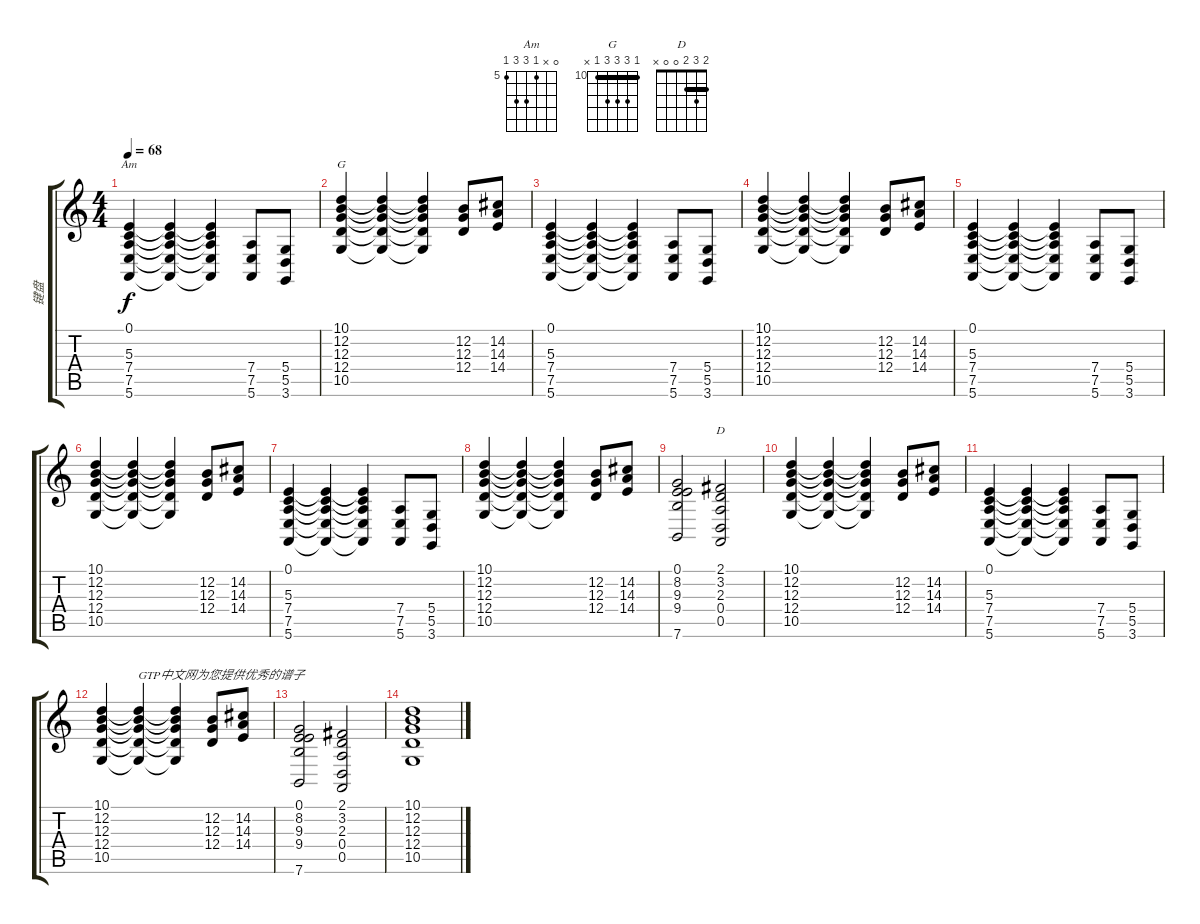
\track ("键盘" "键盘") {instrument synthstrings1}
\staff {score tabs}
\tuning (E4 B3 G3 D3 A2 E2) {hide}
\chord ("Am" 0 x 5 7 7 5) {firstfret 5}
\chord ("G" 10 12 12 12 10 x) {firstfret 10 barre 10}
\chord ("D" 2 3 2 0 0 x) {barre 2}
\ts (4 4)
\tempo 68
\clef g2
\ks c
(0.1 5.3 7.4 7.5 5.6).4{ch "Am" dy f} (0.1{t} 5.3{t} 7.4{t} 7.5{t} 5.6{t}).4 (0.1{t} 5.3{t} 7.4{t} 7.5{t} 5.6{t}).4 (7.4 7.5 5.6).8 (5.4 5.5 3.6).8 |
(10.1 12.2 12.3 12.4 10.5).4{ch "G"} (10.1{t} 12.2{t} 12.3{t} 12.4{t} 10.5{t}).4 (10.1{t} 12.2{t} 12.3{t} 12.4{t} 10.5{t}).4 (12.2 12.3 12.4).8 (14.2 14.3 14.4).8 |
(0.1 5.3 7.4 7.5 5.6).4 (0.1{t} 5.3{t} 7.4{t} 7.5{t} 5.6{t}).4 (0.1{t} 5.3{t} 7.4{t} 7.5{t} 5.6{t}).4 (7.4 7.5 5.6).8 (5.4 5.5 3.6).8 |
(10.1 12.2 12.3 12.4 10.5).4 (10.1{t} 12.2{t} 12.3{t} 12.4{t} 10.5{t}).4 (10.1{t} 12.2{t} 12.3{t} 12.4{t} 10.5{t}).4 (12.2 12.3 12.4).8 (14.2 14.3 14.4).8 |
(0.1 5.3 7.4 7.5 5.6).4 (0.1{t} 5.3{t} 7.4{t} 7.5{t} 5.6{t}).4 (0.1{t} 5.3{t} 7.4{t} 7.5{t} 5.6{t}).4 (7.4 7.5 5.6).8 (5.4 5.5 3.6).8 |
(10.1 12.2 12.3 12.4 10.5).4 (10.1{t} 12.2{t} 12.3{t} 12.4{t} 10.5{t}).4 (10.1{t} 12.2{t} 12.3{t} 12.4{t} 10.5{t}).4 (12.2 12.3 12.4).8 (14.2 14.3 14.4).8 |
(0.1 5.3 7.4 7.5 5.6).4 (0.1{t} 5.3{t} 7.4{t} 7.5{t} 5.6{t}).4 (0.1{t} 5.3{t} 7.4{t} 7.5{t} 5.6{t}).4 (7.4 7.5 5.6).8 (5.4 5.5 3.6).8 |
(10.1 12.2 12.3 12.4 10.5).4 (10.1{t} 12.2{t} 12.3{t} 12.4{t} 10.5{t}).4 (10.1{t} 12.2{t} 12.3{t} 12.4{t} 10.5{t}).4 (12.2 12.3 12.4).8 (14.2 14.3 14.4).8 |
(0.1 8.2 9.3 9.4 7.6).2 (2.1 3.2 2.3 0.4 0.5).2{ch "D"} |
(10.1 12.2 12.3 12.4 10.5).4 (10.1{t} 12.2{t} 12.3{t} 12.4{t} 10.5{t}).4 (10.1{t} 12.2{t} 12.3{t} 12.4{t} 10.5{t}).4 (12.2 12.3 12.4).8 (14.2 14.3 14.4).8 |
(0.1 5.3 7.4 7.5 5.6).4 (0.1{t} 5.3{t} 7.4{t} 7.5{t} 5.6{t}).4 (0.1{t} 5.3{t} 7.4{t} 7.5{t} 5.6{t}).4 (7.4 7.5 5.6).8 (5.4 5.5 3.6).8 |
(10.1 12.2 12.3 12.4 10.5).4 (10.1{t} 12.2{t} 12.3{t} 12.4{t} 10.5{t}).4{txt "GTP中文网为您提供优秀的谱子"} (10.1{t} 12.2{t} 12.3{t} 12.4{t} 10.5{t}).4 (12.2 12.3 12.4).8 (14.2 14.3 14.4).8 |
(0.1 8.2 9.3 9.4 7.6).2 (2.1 3.2 2.3 0.4 0.5).2 |
(10.1 12.2 12.3 12.4 10.5).1
